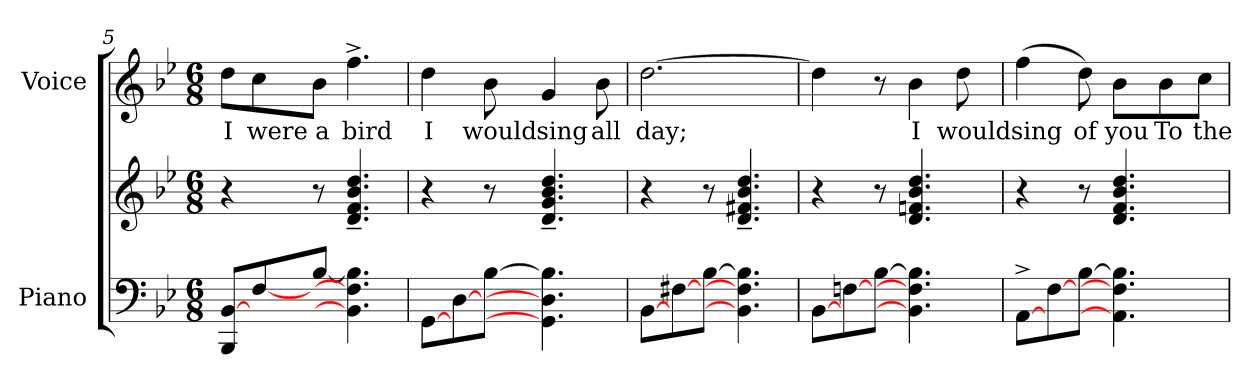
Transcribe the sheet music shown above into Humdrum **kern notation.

**kern	**kern	**kern	**text
*part2	*part2	*part1	*part1
*staff3	*staff2	*staff1	*staff1
*I"Piano	*	*I"Voice	*
*I'Pno	*	*	*
*clefF4	*clefG2	*clefG2	*
*k[b-e-]	*k[b-e-]	*k[b-e-]	*
*M6/8	*M6/8	*M6/8	*
=5	=5	=5	=5
8BBB-/ [<8BB-/L	4r	8dd\L	I
[<8F/	.	8cc\	were
[8B-/J	8r	8b-\J	a
4.BB-\] 4.F\] 4.B-\]	4.d/~> 4.f/~> 4.b-/~> 4.dd/~>	4.ff^\	bird
=6	=6	=6	=6
[<8GG\L	4r	4dd\	I
[<8D\	.	.	.
[8B-\J	8r	8b-\	would
4.GG\] 4.D\] 4.B-\]	4.d/~> 4.g/~> 4.b-/~> 4.dd/~>	4g/	sing
.	.	8b-\	all
=7	=7	=7	=7
[<8BB-\L	4r	[2.dd\	day;
[<8F#X\	.	.	.
[8B-\J	8r	.	.
4.BB-\] 4.F#\] 4.B-\]	4.d/~> 4.f#X/~> 4.b-/~> 4.dd/~>	.	.
=8	=8	=8	=8
[<8BB-\L	4r	4dd\]	.
[<8Fn\	.	.	.
[8B-\J	8r	8r	.
4.BB-\] 4.F\] 4.B-\]	4.d/ 4.fn/ 4.b-/ 4.dd/	4b-\	I
.	.	8dd\	would
=9	=9	=9	=9
[<8AA^\L	4r	(4ff\	sing
[<8F\	.	.	.
[8B-\J	8r	8dd\)	of
4.AA\] 4.F\] 4.B-\]	4.d/ 4.f/ 4.b-/ 4.dd/	8b-\L	you
.	.	8b-\	To
.	.	8cc\J	the
=	=	=	=
*-	*-	*-	*-
